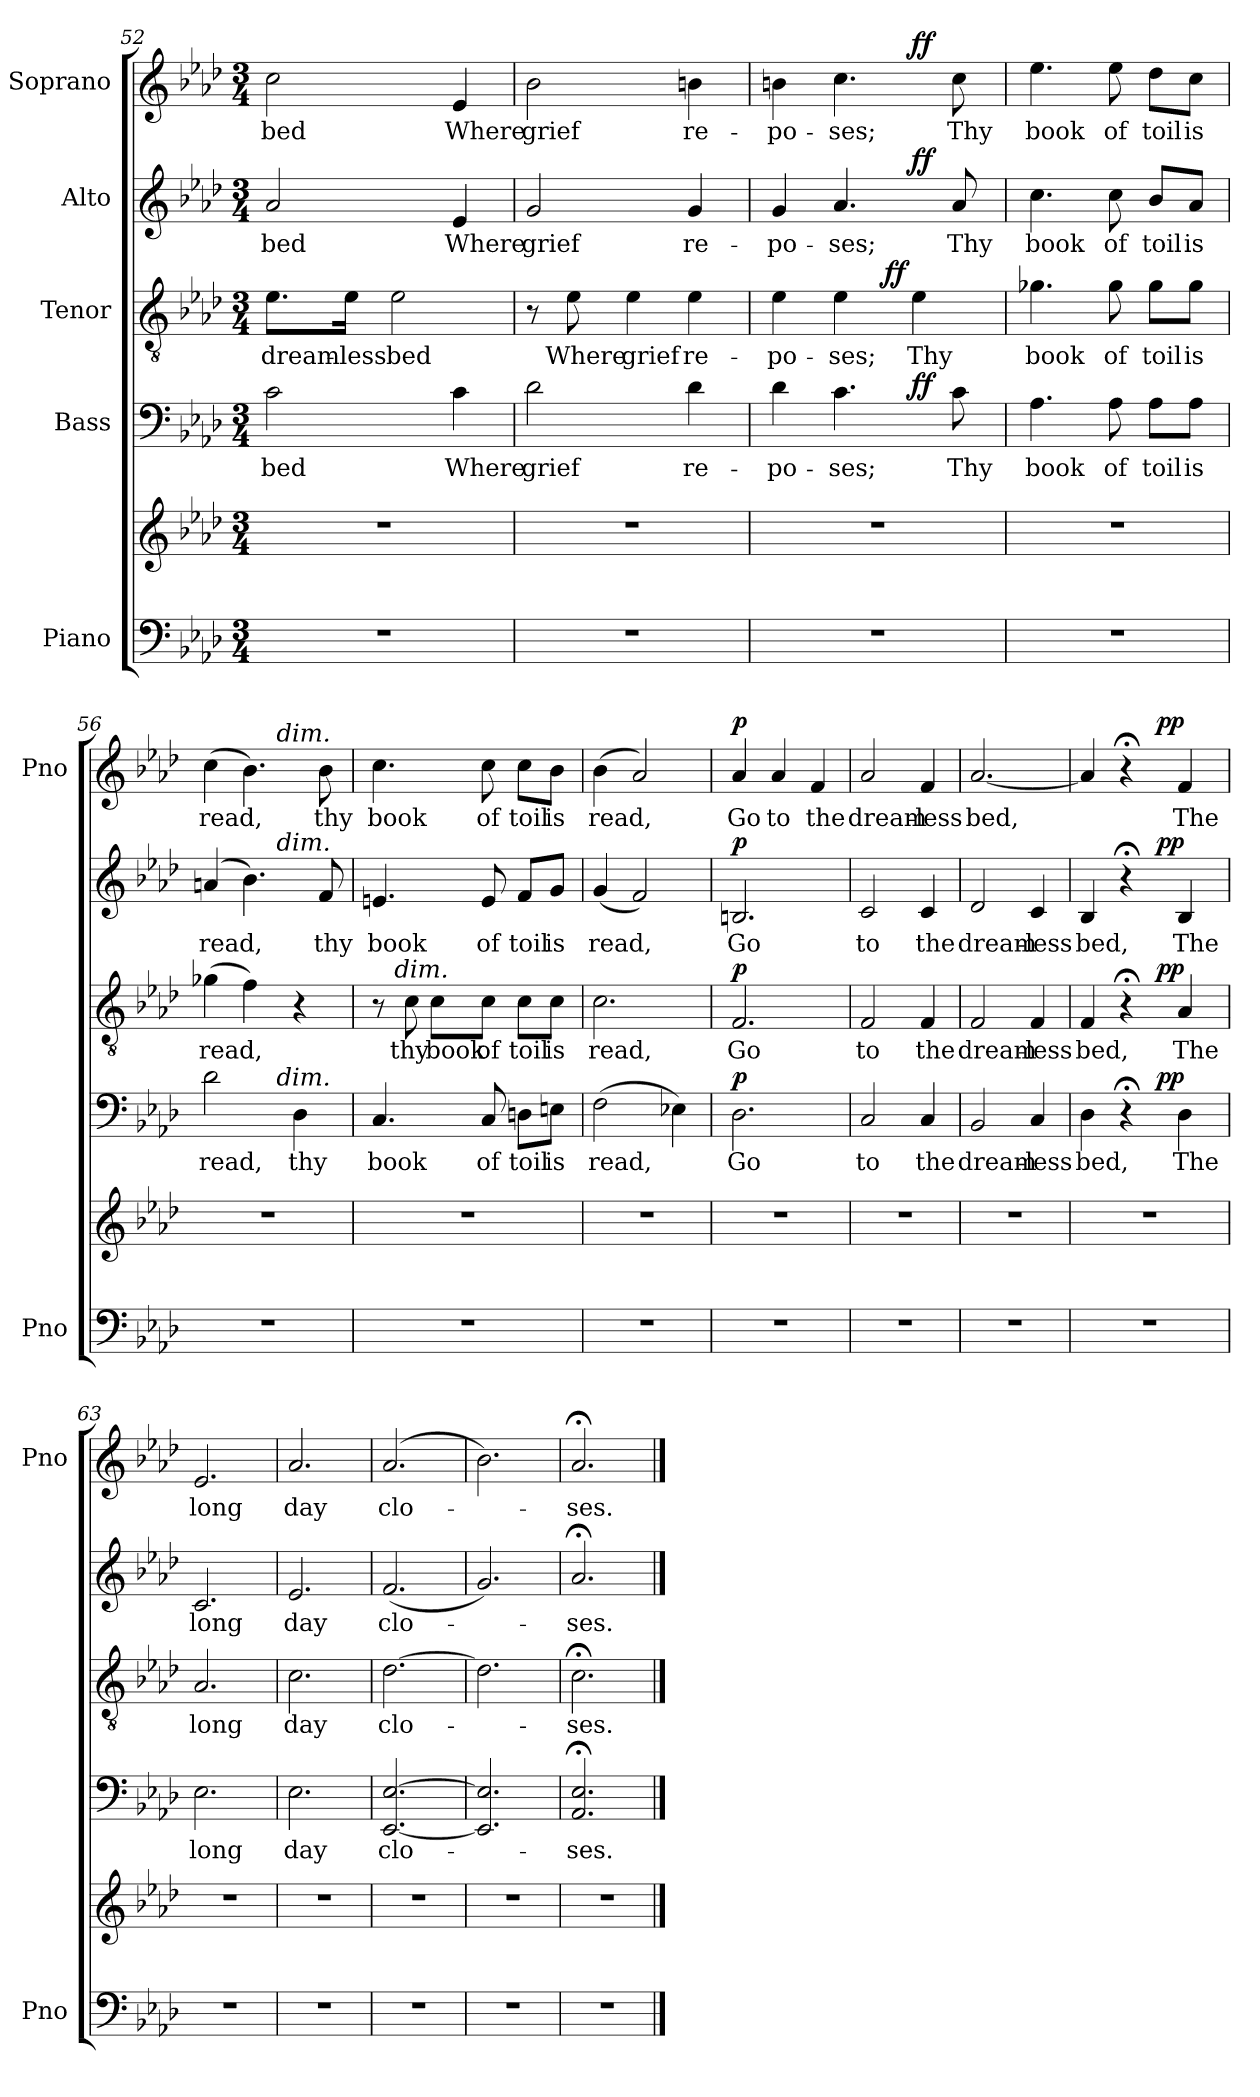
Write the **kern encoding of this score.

**kern	**kern	**kern	**text	**dynam	**kern	**text	**dynam	**kern	**text	**dynam	**kern	**text	**dynam
*part5	*part5	*part4	*part4	*part4	*part3	*part3	*part3	*part2	*part2	*part2	*part1	*part1	*part1
*staff6	*staff5	*staff4	*staff4	*staff4	*staff3	*staff3	*staff3	*staff2	*staff2	*staff2	*staff1	*staff1	*staff1
*I"Piano	*	*I"Bass	*	*	*I"Tenor	*	*	*I"Alto	*	*	*I"Soprano	*	*
*I'Pno	*	*	*	*	*	*	*	*	*	*	*I'Pno	*	*
!!LO:PB:g=z
*clefF4	*clefG2	*clefF4	*	*	*clefGv2	*	*	*clefG2	*	*	*clefG2	*	*
*k[b-e-a-d-]	*k[b-e-a-d-]	*k[b-e-a-d-]	*	*	*k[b-e-a-d-]	*	*	*k[b-e-a-d-]	*	*	*k[b-e-a-d-]	*	*
*A-:	*A-:	*A-:	*	*	*A-:	*	*	*A-:	*	*	*A-:	*	*
*M3/4	*M3/4	*M3/4	*	*	*M3/4	*	*	*M3/4	*	*	*M3/4	*	*
=52	=52	=52	=52	=52	=52	=52	=52	=52	=52	=52	=52	=52	=52
2.r	2.r	2c\	bed	.	8.e-\L	dream-	.	2a-/	bed	.	2cc\	bed	.
.	.	.	.	.	16e-\Jk	-less	.	.	.	.	.	.	.
.	.	.	.	.	2e-\	bed	.	.	.	.	.	.	.
.	.	4c\	Where	.	.	.	.	4e-/	Where	.	4e-/	Where	.
=53	=53	=53	=53	=53	=53	=53	=53	=53	=53	=53	=53	=53	=53
2.r	2.r	2d-\	grief	.	8r	.	.	2g/	grief	.	2b-\	grief	.
.	.	.	.	.	8e-\	Where	.	.	.	.	.	.	.
.	.	.	.	.	4e-\	grief	.	.	.	.	.	.	.
.	.	4d-\	re-	.	4e-\	re-	.	4g/	re-	.	4bn\	re-	.
=54	=54	=54	=54	=54	=54	=54	=54	=54	=54	=54	=54	=54	=54
*	*	*^	*	*	*^	*	*	*^	*	*	*^	*	*
2.r	2.r	4d-\	2ryy	-po-	.	4e-\	4..ryy	-po-	.	4g/	2ryy	-po-	.	4bn\	2ryy	-po-	.
.	.	4.c\	.	-ses;	.	4e-\	.	-ses;	.	4.a-/	.	-ses;	.	4.cc\	.	-ses;	.
!	!	!	!	!	!	!	!	!	!LO:DY:a	!	!	!	!	!	!	!	!
.	.	.	.	.	.	.	4ryy	.	ff	.	.	.	.	.	.	.	.
!	!	!	!	!	!LO:DY:a	!	!	!	!	!	!	!	!LO:DY:a	!	!	!	!LO:DY:a
.	.	.	4ryy	.	ff	4e-\	.	Thy	.	.	4ryy	.	ff	.	4ryy	.	ff
.	.	8c\	.	Thy	.	.	.	.	.	8a-/	.	Thy	.	8cc\	.	Thy	.
.	.	.	.	.	.	.	16ryy	.	.	.	.	.	.	.	.	.	.
*	*	*v	*v	*	*	*	*	*	*	*v	*v	*	*	*v	*v	*	*
*	*	*	*	*	*v	*v	*	*	*	*	*	*	*	*
=55	=55	=55	=55	=55	=55	=55	=55	=55	=55	=55	=55	=55	=55
2.r	2.r	4.A-\	book	.	4.g-X\	book	.	4.cc\	book	.	4.ee-\	book	.
.	.	8A-\	of	.	8g-\	of	.	8cc\	of	.	8ee-\	of	.
.	.	8A-\L	toil	.	8g-\L	toil	.	8b-/L	toil	.	8dd-\L	toil	.
.	.	8A-\J	is	.	8g-\J	is	.	8a-/J	is	.	8cc\J	is	.
=56	=56	=56	=56	=56	=56	=56	=56	=56	=56	=56	=56	=56	=56
*	*	*^	*	*	*	*	*	*^	*	*	*^	*	*
2.r	2.r	2d-\	4..ryy	read,	.	(4g-X\	read,	.	(4an/	4..ryy	read,	.	(4cc\	4..ryy	read,	.
.	.	.	.	.	.	4f\)	.	.	4.b-\)	.	.	.	4.b-\)	.	.	.
!	!	!	!	!	!	!	!	!	!	!	!	!	!	!LO:TX:a:i:t=dim.	!	!
!	!	!	!	!	!	!	!	!	!	!LO:TX:a:i:t=dim.	!	!	!	!	!	!
!	!	!	!LO:TX:a:i:t=dim.	!	!	!	!	!	!	!	!	!	!	!	!	!
.	.	.	4ryy	.	.	.	.	.	.	4ryy	.	.	.	4ryy	.	.
.	.	4D-\	.	thy	.	4r	.	.	.	.	.	.	.	.	.	.
.	.	.	.	.	.	.	.	.	8f/	.	thy	.	8b-\	.	thy	.
.	.	.	16ryy	.	.	.	.	.	.	16ryy	.	.	.	16ryy	.	.
*	*	*	*	*	*	*	*	*	*v	*v	*	*	*	*	*	*
*	*	*v	*v	*	*	*	*	*	*	*	*	*v	*v	*	*
!!LO:LB:g=z
=57	=57	=57	=57	=57	=57	=57	=57	=57	=57	=57	=57	=57	=57
*	*	*	*	*	*^	*	*	*	*	*	*	*	*
2.r	2.r	4.C/	book	.	8r	16.ryy	.	.	4.en/	book	.	4.cc\	book	.
!	!	!	!	!	!	!LO:TX:a:i:t=dim.	!	!	!	!	!	!	!	!
.	.	.	.	.	.	2ryy	.	.	.	.	.	.	.	.
.	.	.	.	.	8c\	.	thy	.	.	.	.	.	.	.
.	.	.	.	.	8c\L	.	book	.	.	.	.	.	.	.
.	.	8C/	of	.	8c\J	.	of	.	8e/	of	.	8cc\	of	.
.	.	8Dn\L	toil	.	8c\L	.	toil	.	8f/L	toil	.	8cc\L	toil	.
.	.	.	.	.	.	8ryy	.	.	.	.	.	.	.	.
.	.	8En\J	is	.	8c\J	.	is	.	8g/J	is	.	8b-\J	is	.
.	.	.	.	.	.	32ryy	.	.	.	.	.	.	.	.
*	*	*	*	*	*v	*v	*	*	*	*	*	*	*	*
=58	=58	=58	=58	=58	=58	=58	=58	=58	=58	=58	=58	=58	=58
2.r	2.r	(2F\	read,	.	2.c\	read,	.	(4g/	read,	.	(4b-\	read,	.
.	.	.	.	.	.	.	.	2f/)	.	.	2a-/)	.	.
.	.	4E-X\)	.	.	.	.	.	.	.	.	.	.	.
=59	=59	=59	=59	=59	=59	=59	=59	=59	=59	=59	=59	=59	=59
!	!	!	!	!LO:DY:a	!	!	!LO:DY:a	!	!	!LO:DY:a	!	!	!LO:DY:a
2.r	2.r	2.D-\	Go	p	2.F/	Go	p	2.Bn/	Go	p	4a-/	Go	p
.	.	.	.	.	.	.	.	.	.	.	4a-/	to	.
.	.	.	.	.	.	.	.	.	.	.	4f/	the	.
=60	=60	=60	=60	=60	=60	=60	=60	=60	=60	=60	=60	=60	=60
2.r	2.r	2C/	to	.	2F/	to	.	2c/	to	.	2a-/	dream-	.
.	.	4C/	the	.	4F/	the	.	4c/	the	.	4f/	-less	.
=61	=61	=61	=61	=61	=61	=61	=61	=61	=61	=61	=61	=61	=61
2.r	2.r	2BB-/	dream-	.	2F/	dream-	.	2d-/	dream-	.	[2.a-/	bed,	.
.	.	4C/	-less	.	4F/	-less	.	4c/	-less	.	.	.	.
=62	=62	=62	=62	=62	=62	=62	=62	=62	=62	=62	=62	=62	=62
*	*	*^	*	*	*^	*	*	*^	*	*	*^	*	*
2.r	2.r	4D-\	4ryy	bed,	.	4F/	4ryy	bed,	.	4B-/	4ryy	bed,	.	4a-/]	4ryy	.	.
.	.	4r;<	8ryy	.	.	4r;<	8ryy	.	.	4r;<	8ryy	.	.	4r;<	8ryy	.	.
.	.	.	32ryy	.	.	.	32ryy	.	.	.	32ryy	.	.	.	32ryy	.	.
!	!	!	!	!	!LO:DY:a	!	!	!	!LO:DY:a	!	!	!	!LO:DY:a	!	!	!	!LO:DY:a
.	.	.	4ryy	.	pp	.	4ryy	.	pp	.	4ryy	.	pp	.	4ryy	.	pp
.	.	4D-\	.	The	.	4A-/	.	The	.	4B-/	.	The	.	4f/	.	The	.
.	.	.	16.ryy	.	.	.	16.ryy	.	.	.	16.ryy	.	.	.	16.ryy	.	.
*	*	*v	*v	*	*	*	*	*	*	*v	*v	*	*	*v	*v	*	*
*	*	*	*	*	*v	*v	*	*	*	*	*	*	*	*
=63	=63	=63	=63	=63	=63	=63	=63	=63	=63	=63	=63	=63	=63
2.r	2.r	2.E-\	long	.	2.A-/	long	.	2.c/	long	.	2.e-/	long	.
=64	=64	=64	=64	=64	=64	=64	=64	=64	=64	=64	=64	=64	=64
2.r	2.r	2.E-\	day	.	2.c\	day	.	2.e-/	day	.	2.a-/	day	.
!!LO:LB:g=z
=65	=65	=65	=65	=65	=65	=65	=65	=65	=65	=65	=65	=65	=65
2.r	2.r	[2.EE-!/ [2.E-/	clo-	.	[2.d-\	clo-	.	(2.f/	clo-	.	(2.a-/	clo-	.
=66	=66	=66	=66	=66	=66	=66	=66	=66	=66	=66	=66	=66	=66
2.r	2.r	2.EE-!/] 2.E-/]	.	.	2.d-\]	.	.	2.g/)	.	.	2.b-\)	.	.
=67	=67	=67	=67	=67	=67	=67	=67	=67	=67	=67	=67	=67	=67
2.r	2.r	2.AA-/;< 2.E-!/;<	-ses.	.	2.c;<\	-ses.	.	2.a-;</	-ses.	.	2.a-;</	-ses.	.
==	==	==	==	==	==	==	==	==	==	==	==	==	==
*-	*-	*-	*-	*-	*-	*-	*-	*-	*-	*-	*-	*-	*-
